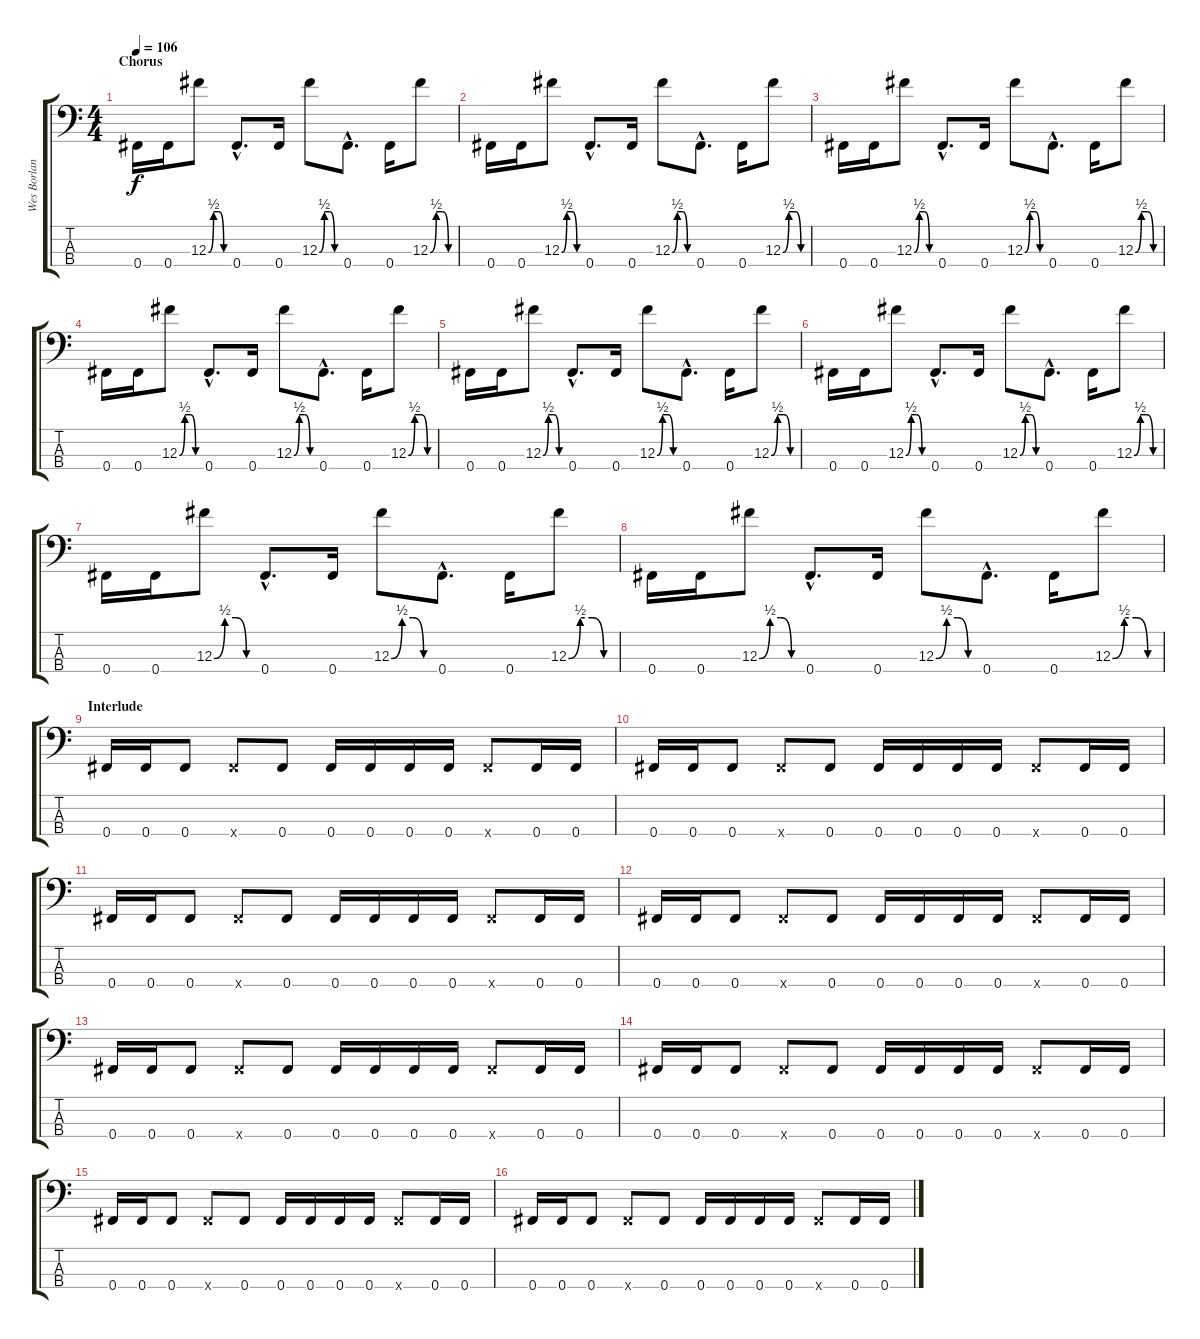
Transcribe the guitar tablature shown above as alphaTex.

\track ("Wes Borland - Bass Guitar" "Wes Borlan") {instrument electricguitarclean}
\staff {score tabs}
\tuning (E3 B2 Gb2 Gb1) {hide}
\ts (4 4)
\section ("" "Chorus")
\tempo 106
\clef f4
\ks c
0.4.16{dy f} 0.4.16 12.3{be (custom 0 0 15 2 30 2 45 0 60 0)}.8 0.4{hac}.8{d} 0.4.16 12.3{be (custom 0 0 15 2 30 2 45 0 60 0)}.8 0.4{hac}.8{d} 0.4.16 12.3{be (custom 0 0 15 2 30 2 45 0 60 0)}.8 |
0.4.16 0.4.16 12.3{be (custom 0 0 15 2 30 2 45 0 60 0)}.8 0.4{hac}.8{d} 0.4.16 12.3{be (custom 0 0 15 2 30 2 45 0 60 0)}.8 0.4{hac}.8{d} 0.4.16 12.3{be (custom 0 0 15 2 30 2 45 0 60 0)}.8 |
0.4.16 0.4.16 12.3{be (custom 0 0 15 2 30 2 45 0 60 0)}.8 0.4{hac}.8{d} 0.4.16 12.3{be (custom 0 0 15 2 30 2 45 0 60 0)}.8 0.4{hac}.8{d} 0.4.16 12.3{be (custom 0 0 15 2 30 2 45 0 60 0)}.8 |
0.4.16 0.4.16 12.3{be (custom 0 0 15 2 30 2 45 0 60 0)}.8 0.4{hac}.8{d} 0.4.16 12.3{be (custom 0 0 15 2 30 2 45 0 60 0)}.8 0.4{hac}.8{d} 0.4.16 12.3{be (custom 0 0 15 2 30 2 45 0 60 0)}.8 |
0.4.16 0.4.16 12.3{be (custom 0 0 15 2 30 2 45 0 60 0)}.8 0.4{hac}.8{d} 0.4.16 12.3{be (custom 0 0 15 2 30 2 45 0 60 0)}.8 0.4{hac}.8{d} 0.4.16 12.3{be (custom 0 0 15 2 30 2 45 0 60 0)}.8 |
0.4.16 0.4.16 12.3{be (custom 0 0 15 2 30 2 45 0 60 0)}.8 0.4{hac}.8{d} 0.4.16 12.3{be (custom 0 0 15 2 30 2 45 0 60 0)}.8 0.4{hac}.8{d} 0.4.16 12.3{be (custom 0 0 15 2 30 2 45 0 60 0)}.8 |
0.4.16 0.4.16 12.3{be (custom 0 0 15 2 30 2 45 0 60 0)}.8 0.4{hac}.8{d} 0.4.16 12.3{be (custom 0 0 15 2 30 2 45 0 60 0)}.8 0.4{hac}.8{d} 0.4.16 12.3{be (custom 0 0 15 2 30 2 45 0 60 0)}.8 |
0.4.16 0.4.16 12.3{be (custom 0 0 15 2 30 2 45 0 60 0)}.8 0.4{hac}.8{d} 0.4.16 12.3{be (custom 0 0 15 2 30 2 45 0 60 0)}.8 0.4{hac}.8{d} 0.4.16 12.3{be (custom 0 0 15 2 30 2 45 0 60 0)}.8 |
\section ("" "Interlude")
0.4.16{instrument electricguitarclean} 0.4.16 0.4.8 0.4{x}.8 0.4.8 0.4.16 0.4.16 0.4.16 0.4.16 0.4{x}.8 0.4.16 0.4.16 |
0.4.16 0.4.16 0.4.8 0.4{x}.8 0.4.8 0.4.16 0.4.16 0.4.16 0.4.16 0.4{x}.8 0.4.16 0.4.16 |
0.4.16 0.4.16 0.4.8 0.4{x}.8 0.4.8 0.4.16 0.4.16 0.4.16 0.4.16 0.4{x}.8 0.4.16 0.4.16 |
0.4.16 0.4.16 0.4.8 0.4{x}.8 0.4.8 0.4.16 0.4.16 0.4.16 0.4.16 0.4{x}.8 0.4.16 0.4.16 |
0.4.16 0.4.16 0.4.8 0.4{x}.8 0.4.8 0.4.16 0.4.16 0.4.16 0.4.16 0.4{x}.8 0.4.16 0.4.16 |
0.4.16 0.4.16 0.4.8 0.4{x}.8 0.4.8 0.4.16 0.4.16 0.4.16 0.4.16 0.4{x}.8 0.4.16 0.4.16 |
0.4.16 0.4.16 0.4.8 0.4{x}.8 0.4.8 0.4.16 0.4.16 0.4.16 0.4.16 0.4{x}.8 0.4.16 0.4.16 |
0.4.16 0.4.16 0.4.8 0.4{x}.8 0.4.8 0.4.16 0.4.16 0.4.16 0.4.16 0.4{x}.8 0.4.16 0.4.16
